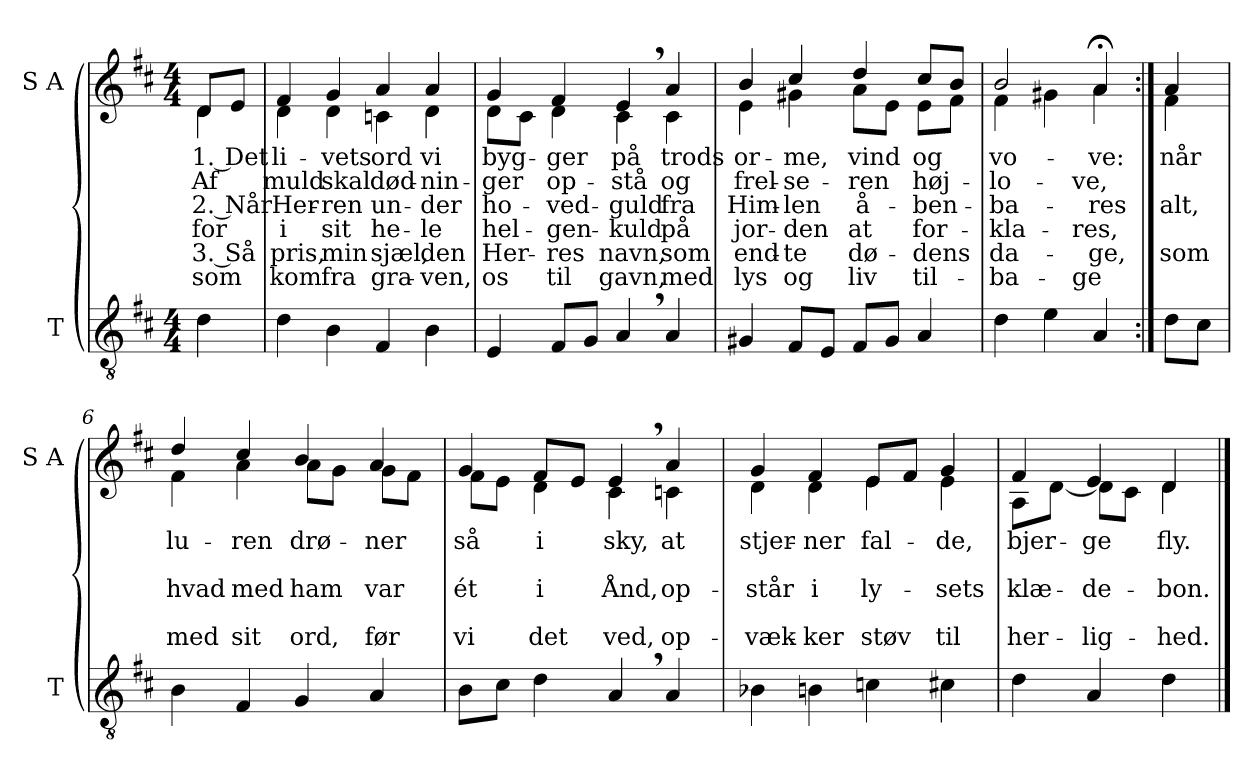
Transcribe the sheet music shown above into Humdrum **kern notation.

**kern	**kern	**text	**text	**text	**text	**text	**text
*part2	*part1	*part1	*part1	*part1	*part1	*part1	*part1
*staff2	*staff1	*staff1	*staff1	*staff1	*staff1	*staff1	*staff1
*I"T	*I"S A	*	*	*	*	*	*
*I'T	*I'S A	*	*	*	*	*	*
*clefGv2	*clefG2	*	*	*	*	*	*
*k[f#c#]	*k[f#c#]	*	*	*	*	*	*
*M4/4	*M4/4	*	*	*	*	*	*
*MM80	*MM80	*	*	*	*	*	*
=	=	=	=	=	=	=	=
!	!	!LO:LY:b	!LO:LY:b	!LO:LY:b	!LO:LY:b	!LO:LY:b	!LO:LY:b
*	*^	*	*	*	*	*	*
4d\	8d/L	4d\	1. Det	Af	2. Når	for	3. Så	som
!	!	!	!LO:LY:b	!	!	!	!	!
.	8e/J	.	.	.	.	.	.	.
=1	=1	=1	=1	=1	=1	=1	=1	=1
!	!	!	!LO:LY:b	!LO:LY:b	!LO:LY:b	!LO:LY:b	!LO:LY:b	!LO:LY:b
4d\	4f#/	4d\	li-	muld	Her-	i	pris,	kom
!	!	!	!LO:LY:b	!LO:LY:b	!LO:LY:b	!LO:LY:b	!LO:LY:b	!LO:LY:b
4B\	4g/	4d\	-vets	skal	-ren	sit	min	fra
!	!	!	!LO:LY:b	!LO:LY:b	!LO:LY:b	!LO:LY:b	!LO:LY:b	!LO:LY:b
4F#/	4a/	4cn\	ord	død-	un-	he-	sjæl,	gra-
!	!	!	!LO:LY:b	!LO:LY:b	!LO:LY:b	!LO:LY:b	!LO:LY:b	!LO:LY:b
4B\	4a/	4d\	vi	-nin-	-der	-le	den	-ven,
=2	=2	=2	=2	=2	=2	=2	=2	=2
!	!	!	!LO:LY:b	!LO:LY:b	!LO:LY:b	!LO:LY:b	!LO:LY:b	!LO:LY:b
4E/	4g/	8d\L	byg-	-ger	ho-	hel-	Her-	os
.	.	8c#\J	.	.	.	.	.	.
!	!	!	!LO:LY:b	!LO:LY:b	!LO:LY:b	!LO:LY:b	!LO:LY:b	!LO:LY:b
8F#/L	4f#/	4d\	-ger	op-	-ved-	-gen-	-res	til
8G/J	.	.	.	.	.	.	.	.
!	!	!	!LO:LY:b	!LO:LY:b	!LO:LY:b	!LO:LY:b	!LO:LY:b	!LO:LY:b
4A,/	4e,/	4c#\	på	-stå	-guld	-kuld	navn,	gavn,
!	!	!	!LO:LY:b	!LO:LY:b	!LO:LY:b	!LO:LY:b	!LO:LY:b	!LO:LY:b
4A/	4a/	4c#\	trods	og	fra	på	som	med
!!LO:LB:g=z	!!
=3	=3	=3	=3	=3	=3	=3	=3	=3
!	!	!	!LO:LY:b	!LO:LY:b	!LO:LY:b	!LO:LY:b	!LO:LY:b	!LO:LY:b
4G#X/	4b/	4e\	or-	frel-	Him-	jor-	end-	lys
!	!	!	!LO:LY:b	!LO:LY:b	!LO:LY:b	!LO:LY:b	!LO:LY:b	!LO:LY:b
8F#/L	4cc#/	4g#X\	-me,	-se-	-len	-den	-te	og
8E/J	.	.	.	.	.	.	.	.
!	!	!	!LO:LY:b	!LO:LY:b	!LO:LY:b	!LO:LY:b	!LO:LY:b	!LO:LY:b
8F#/L	4dd/	8a\L	vind	-ren	å-	at	dø-	liv
8G#/J	.	8e\J	.	.	.	.	.	.
!	!	!	!LO:LY:b	!LO:LY:b	!LO:LY:b	!LO:LY:b	!LO:LY:b	!LO:LY:b
4A/	8cc#/L	8e\L	og	høj-	-ben-	for-	-dens	til-
.	8b/J	8f#\J	.	.	.	.	.	.
=4	=4	=4	=4	=4	=4	=4	=4	=4
!	!	!	!LO:LY:b	!LO:LY:b	!LO:LY:b	!LO:LY:b	!LO:LY:b	!LO:LY:b
4d\	2b/	4f#\	vo-	-lo-	-ba-	-kla-	da-	-ba-
4e\	.	4g#X\	.	.	.	.	.	.
!	!	!	!LO:LY:b	!LO:LY:b	!LO:LY:b	!LO:LY:b	!LO:LY:b	!LO:LY:b
4A/	4a;</	4a\	-ve:	-ve,	-res	-res,	-ge,	-ge
=5:|!	=5:|!	=5:|!	=5:|!	=5:|!	=5:|!	=5:|!	=5:|!	=5:|!
!	!	!	!LO:LY:b	!	!LO:LY:b	!	!LO:LY:b	!
8d\L	4a/	4f#\	når	.	alt,	.	som	.
8c#\J	.	.	.	.	.	.	.	.
=6	=6	=6	=6	=6	=6	=6	=6	=6
!	!	!	!LO:LY:b	!	!LO:LY:b	!	!LO:LY:b	!
4B\	4dd/	4f#\	lu-	.	hvad	.	med	.
!	!	!	!LO:LY:b	!	!LO:LY:b	!	!LO:LY:b	!
4F#/	4cc#/	4a\	-ren	.	med	.	sit	.
!	!	!	!LO:LY:b	!	!LO:LY:b	!	!LO:LY:b	!
4G/	4b/	8a\L	drø-	.	ham	.	ord,	.
.	.	8g\J	.	.	.	.	.	.
!	!	!	!LO:LY:b	!	!LO:LY:b	!	!LO:LY:b	!
4A/	4a/	8g\L	-ner	.	var	.	før	.
.	.	8f#\J	.	.	.	.	.	.
!!LO:LB:g=z	!!
=7	=7	=7	=7	=7	=7	=7	=7	=7
!	!	!	!LO:LY:b	!	!LO:LY:b	!	!LO:LY:b	!
8B\L	4g/	8f#\L	så	.	ét	.	vi	.
8c#\J	.	8e\J	.	.	.	.	.	.
!	!	!	!LO:LY:b	!	!LO:LY:b	!	!LO:LY:b	!
4d\	8f#/L	4d\	i	.	i	.	det	.
.	8e/J	.	.	.	.	.	.	.
!	!	!	!LO:LY:b	!	!LO:LY:b	!	!LO:LY:b	!
4A,/	4e,/	4c#\	sky,	.	Ånd,	.	ved,	.
!	!	!	!LO:LY:b	!	!LO:LY:b	!	!LO:LY:b	!
4A/	4a/	4cn\	at	.	op-	.	op-	.
=8	=8	=8	=8	=8	=8	=8	=8	=8
!	!	!	!LO:LY:b	!	!LO:LY:b	!	!LO:LY:b	!
4B-X\	4g/	4d\	stjer-	.	-står	.	-væk-	.
!	!	!	!LO:LY:b	!	!LO:LY:b	!	!LO:LY:b	!
4Bn\	4f#/	4d\	-ner	.	i	.	-ker	.
!	!	!	!LO:LY:b	!	!LO:LY:b	!	!LO:LY:b	!
4cn\	8e/L	4e\	fal-	.	ly-	.	støv	.
.	8f#/J	.	.	.	.	.	.	.
!	!	!	!LO:LY:b	!	!LO:LY:b	!	!LO:LY:b	!
4c#X\	4g/	4e\	-de,	.	-sets	.	til	.
=9	=9	=9	=9	=9	=9	=9	=9	=9
!	!	!	!LO:LY:b	!	!LO:LY:b	!	!LO:LY:b	!
4d\	4f#/	8A\L	bjer-	.	klæ-	.	her-	.
.	.	[8d\J	.	.	.	.	.	.
!	!	!	!LO:LY:b	!	!LO:LY:b	!	!LO:LY:b	!
4A/	4e/	8d\L]	-ge	.	-de-	.	-lig-	.
.	.	8c#\J	.	.	.	.	.	.
!	!	!	!LO:LY:b	!	!LO:LY:b	!	!LO:LY:b	!
4d\	4d/	4d\	fly.	.	-bon.	.	-hed.	.
*	*v	*v	*	*	*	*	*	*
==	==	==	==	==	==	==	==
*-	*-	*-	*-	*-	*-	*-	*-
